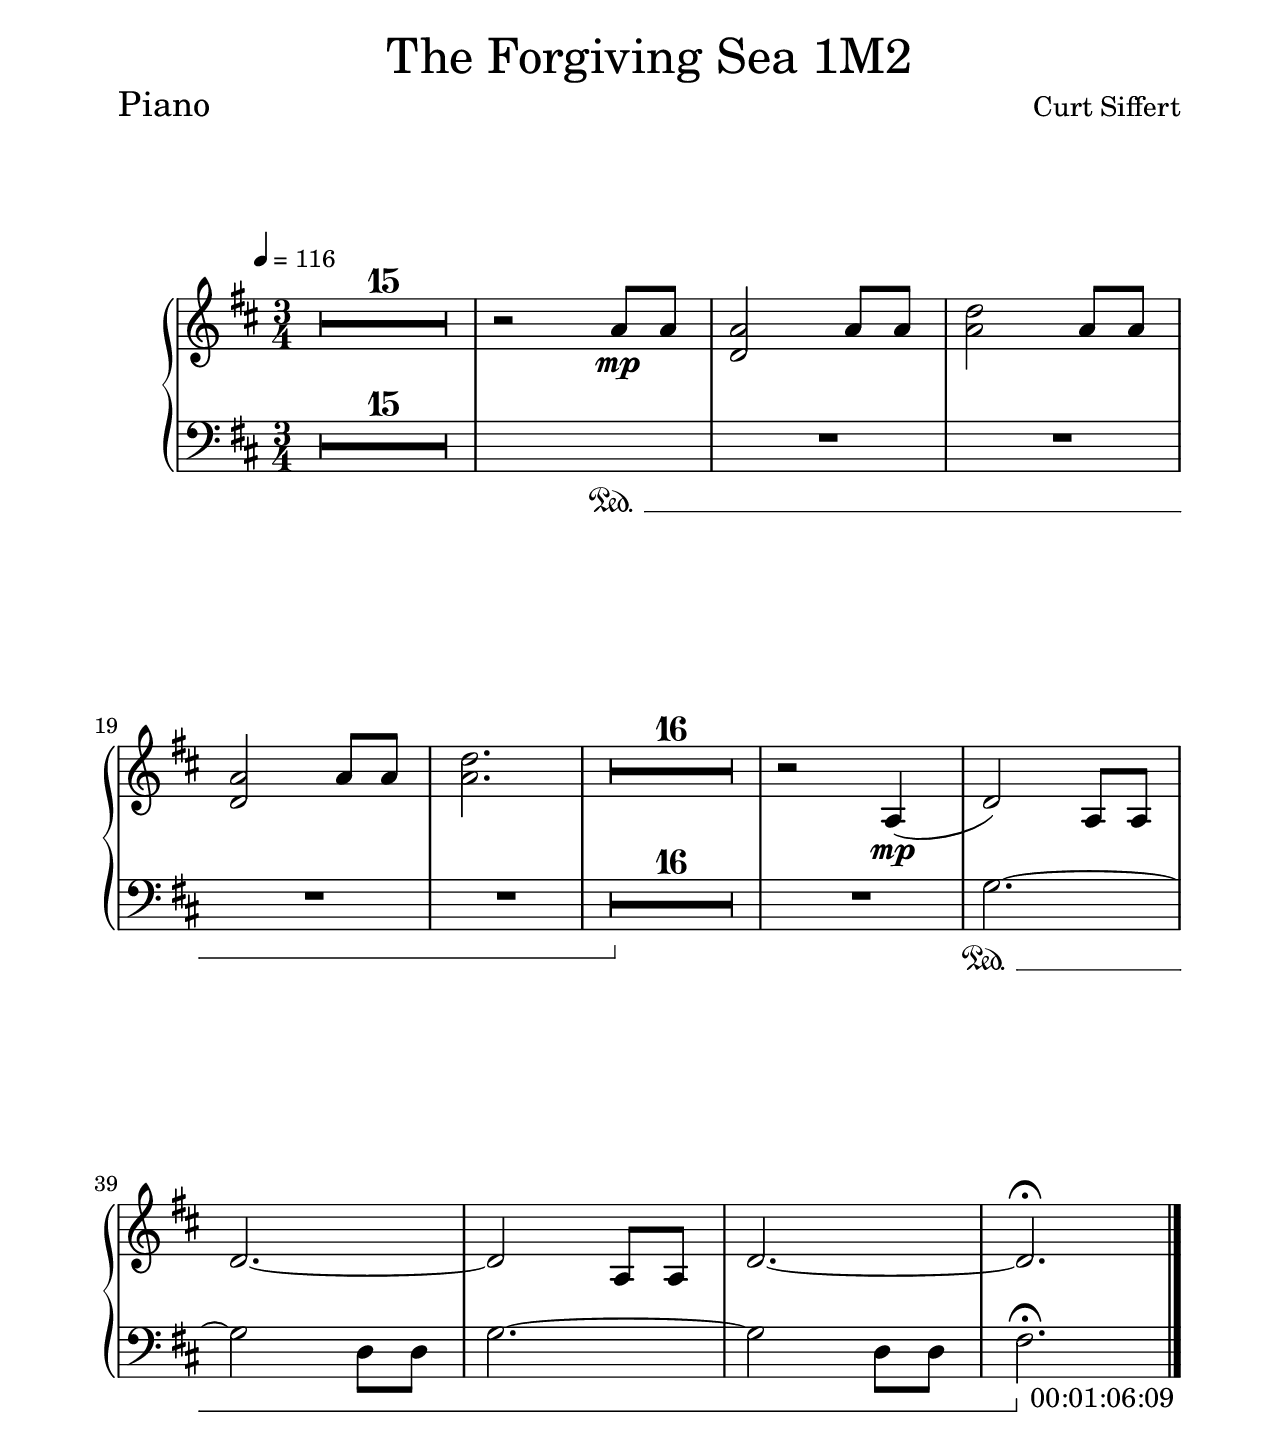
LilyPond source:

\version "2.18.2"
\include "english.ly"
\include "../lib/parts.ily"
	

\header {
  	instrument = "Piano"
}

\version "2.18.2"
\include "english.ly"

pianoUpNotes = \relative c'' {

	\time 3/4
	\key d \major
	\set tieWaitForNote = ##t
		
	R2.*15
	
	r2 a8\mp a |
	<d, a'>2 a'8 a |
	<a d>2 a8 a |
	<d, a'>2 a'8 a |
	<a d>2. |
	
	R2.*16
	
	r2 a,4\mp( |
	d2) a8 a |
	d2. ~
	d2 a8 a
	d2. ~
	d2.\fermata 
				
	\bar "|."
	
}

pianoDownNotes = \relative c {
	\dynamicUp
	\time 3/4
	\key d \major
	\clef bass
	\set tieWaitForNote = ##t
	\set Staff.pedalSustainStyle = #'mixed
	
	R2.*15
	
	s2 s4\sustainOn
	R2.*4
		
	R2.*16\sustainOff
	
	R2.
	
	g'2.\sustainOn~
	g2 d8 d
	g2.~
	g2 d8 d
	fs2.\sustainOff\fermata
	
	\bar "|."
	\tag #'part {
		\override Score.RehearsalMark.direction = #DOWN
		\override Score.RehearsalMark.self-alignment-X = #RIGHT  
		\override Score.RehearsalMark.font-size = #0
		\mark "00:01:06:09"			
	}	
		
}


\new PianoStaff { 
	<<
		{
			\everyPartScore		
			\keepWithTag #'part \pianoUpNotes
		}
		{
	  		\everyPartScore
			\keepWithTag #'part \pianoDownNotes
	  	}			
	>>
}	
